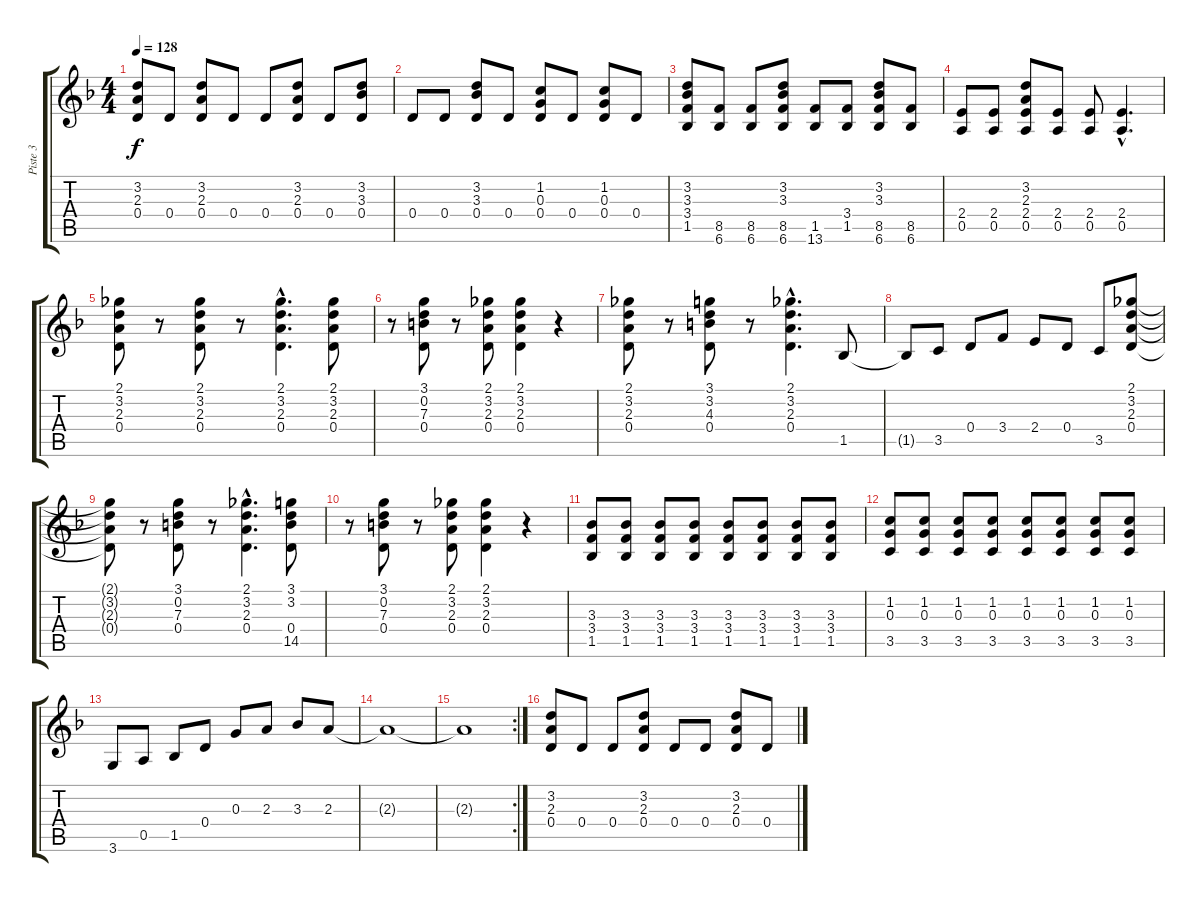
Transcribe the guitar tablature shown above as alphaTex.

\track ("Piste 3" "Piste 3") {instrument acousticguitarnylon}
\staff {score tabs}
\tuning (E4 B3 G3 D3 A2 E2) {hide}
\ts (4 4)
\tempo 128
\clef g2
\ks f
(3.2 2.3 0.4).8{dy f} 0.4.8 (3.2 2.3 0.4).8 0.4.8 0.4.8 (3.2 2.3 0.4).8 0.4.8 (3.2 3.3 0.4).8 |
0.4.8 0.4.8 (3.2 3.3 0.4).8 0.4.8 (1.2 0.3 0.4).8 0.4.8 (1.2 0.3 0.4).8 0.4.8 |
(3.2 3.3 3.4 1.5).8 (8.5 6.6).8 (8.5 6.6).8 (3.2 3.3 8.5 6.6).8 (1.5 13.6).8 (3.4 1.5).8 (3.2 3.3 8.5 6.6).8 (8.5 6.6).8 |
(2.4 0.5).8 (2.4 0.5).8 (3.2 2.3 2.4 0.5).8 (2.4 0.5).8 (2.4 0.5).8 (2.4{hac} 0.5{hac}).4{d} |
(2.1 3.2 2.3 0.4).8 r.8 (2.1 3.2 2.3 0.4).8 r.8 (2.1{hac} 3.2{hac} 2.3{hac} 0.4{hac}).4{d} (2.1 3.2 2.3 0.4).8 |
r.8 (3.1 0.2 7.3 0.4).8 r.8 (2.1 3.2 2.3 0.4).8 (2.1 3.2 2.3 0.4).4 r.4 |
(2.1 3.2 2.3 0.4).8 r.8 (3.1 3.2 4.3 0.4).8 r.8 (2.1{hac} 3.2{hac} 2.3{hac} 0.4{hac}).4{d} 1.5.8 |
1.5{t}.8 3.5.8 0.4.8 3.4.8 2.4.8 0.4.8 3.5.8 (2.1 3.2 2.3 0.4).8 |
(2.1{t} 3.2{t} 2.3{t} 0.4{t}).8 r.8 (3.1 0.2 7.3 0.4).8 r.8 (2.1{hac} 3.2{hac} 2.3{hac} 0.4{hac}).4{d} (3.1 3.2 0.4 14.5).8 |
r.8 (3.1 0.2 7.3 0.4).8 r.8 (2.1 3.2 2.3 0.4).8 (2.1 3.2 2.3 0.4).4 r.4 |
(3.3 3.4 1.5).8 (3.3 3.4 1.5).8 (3.3 3.4 1.5).8 (3.3 3.4 1.5).8 (3.3 3.4 1.5).8 (3.3 3.4 1.5).8 (3.3 3.4 1.5).8 (3.3 3.4 1.5).8 |
(1.2 0.3 3.5).8 (1.2 0.3 3.5).8 (1.2 0.3 3.5).8 (1.2 0.3 3.5).8 (1.2 0.3 3.5).8 (1.2 0.3 3.5).8 (1.2 0.3 3.5).8 (1.2 0.3 3.5).8 |
3.6.8 0.5.8 1.5.8 0.4.8 0.3.8 2.3.8 3.3.8 2.3.8 |
2.3{t}.1 |
\rc 2
2.3{t}.1 |
(3.2 2.3 0.4).8 0.4.8 0.4.8 (3.2 2.3 0.4).8 0.4.8 0.4.8 (3.2 2.3 0.4).8 0.4.8
